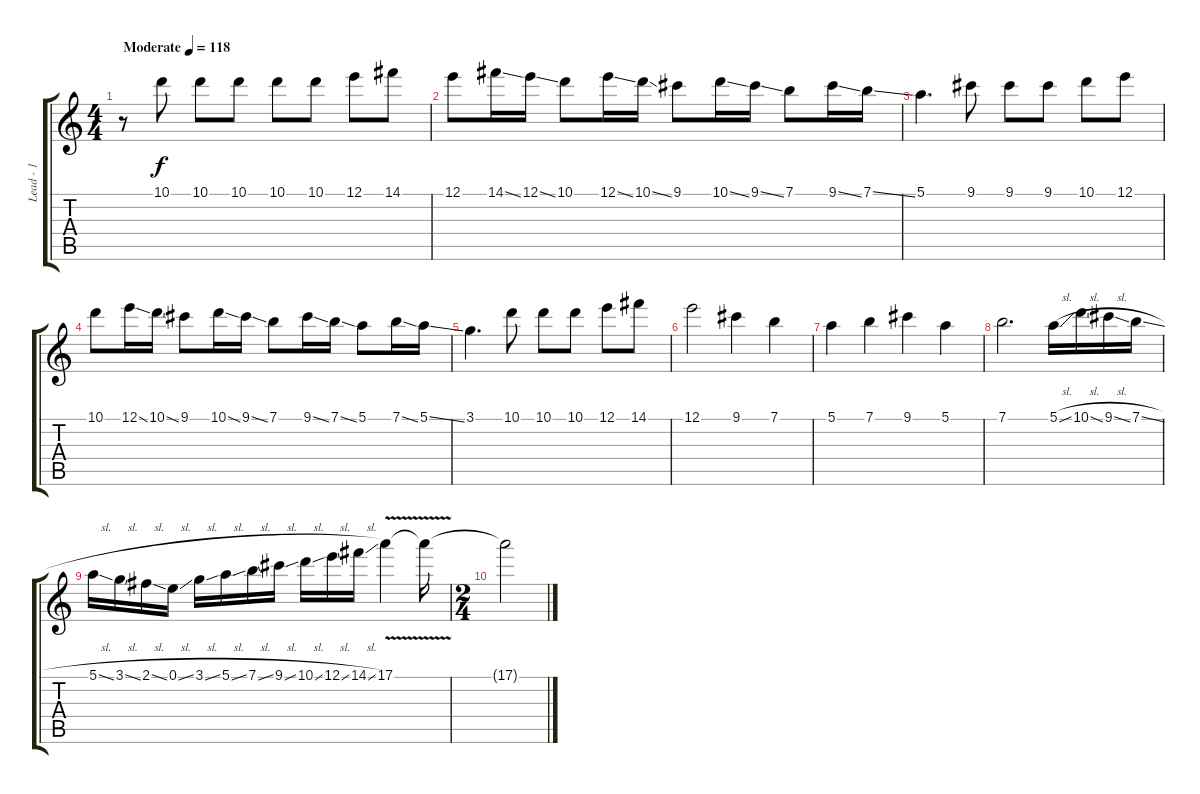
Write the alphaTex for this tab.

\track ("Lead - 1" "Lead - 1") {instrument overdrivenguitar}
\staff {score tabs}
\tuning (E4 B3 G3 D3 A2 E2) {hide}
\ts (4 4)
\section ("" "")
\tempo (118 "Moderate")
\clef g2
\ks c
r.8{dy f instrument overdrivenguitar} 10.1.8 10.1.8 10.1.8 10.1.8 10.1.8 12.1.8 14.1.8 |
12.1.8{txt ""} 14.1{ss}.16 12.1{ss}.16 10.1.8 12.1{ss}.16 10.1{ss}.16 9.1.8 10.1{ss}.16 9.1{ss}.16 7.1.8 9.1{ss}.16 7.1{ss}.16 |
5.1.4{d} 9.1.8 9.1.8 9.1.8 10.1.8 12.1.8 |
10.1.8 12.1{ss}.16 10.1{ss}.16 9.1.8 10.1{ss}.16{txt ""} 9.1{ss}.16 7.1.8 9.1{ss}.16 7.1{ss}.16 5.1.8 7.1{ss}.16 5.1{ss}.16 |
3.1.4{d} 10.1.8 10.1.8 10.1.8 12.1.8 14.1.8 |
12.1.2 9.1.4 7.1.4 |
5.1.4 7.1.4 9.1.4 5.1.4 |
7.1.2{d txt ""} 5.1{sl}.16 10.1{sl}.16 9.1{sl}.16 7.1{sl}.16 |
5.1{sl}.16 3.1{sl}.16 2.1{sl}.16 0.1{sl}.16 3.1{sl}.16 5.1{sl}.16 7.1{sl}.16 9.1{sl}.16 10.1{sl}.16 12.1{sl}.16 14.1{sl}.16 17.1{v}.4{txt ""} 17.1{t}.16 |
\ts (2 4)
17.1{t}.2{volume 0}
